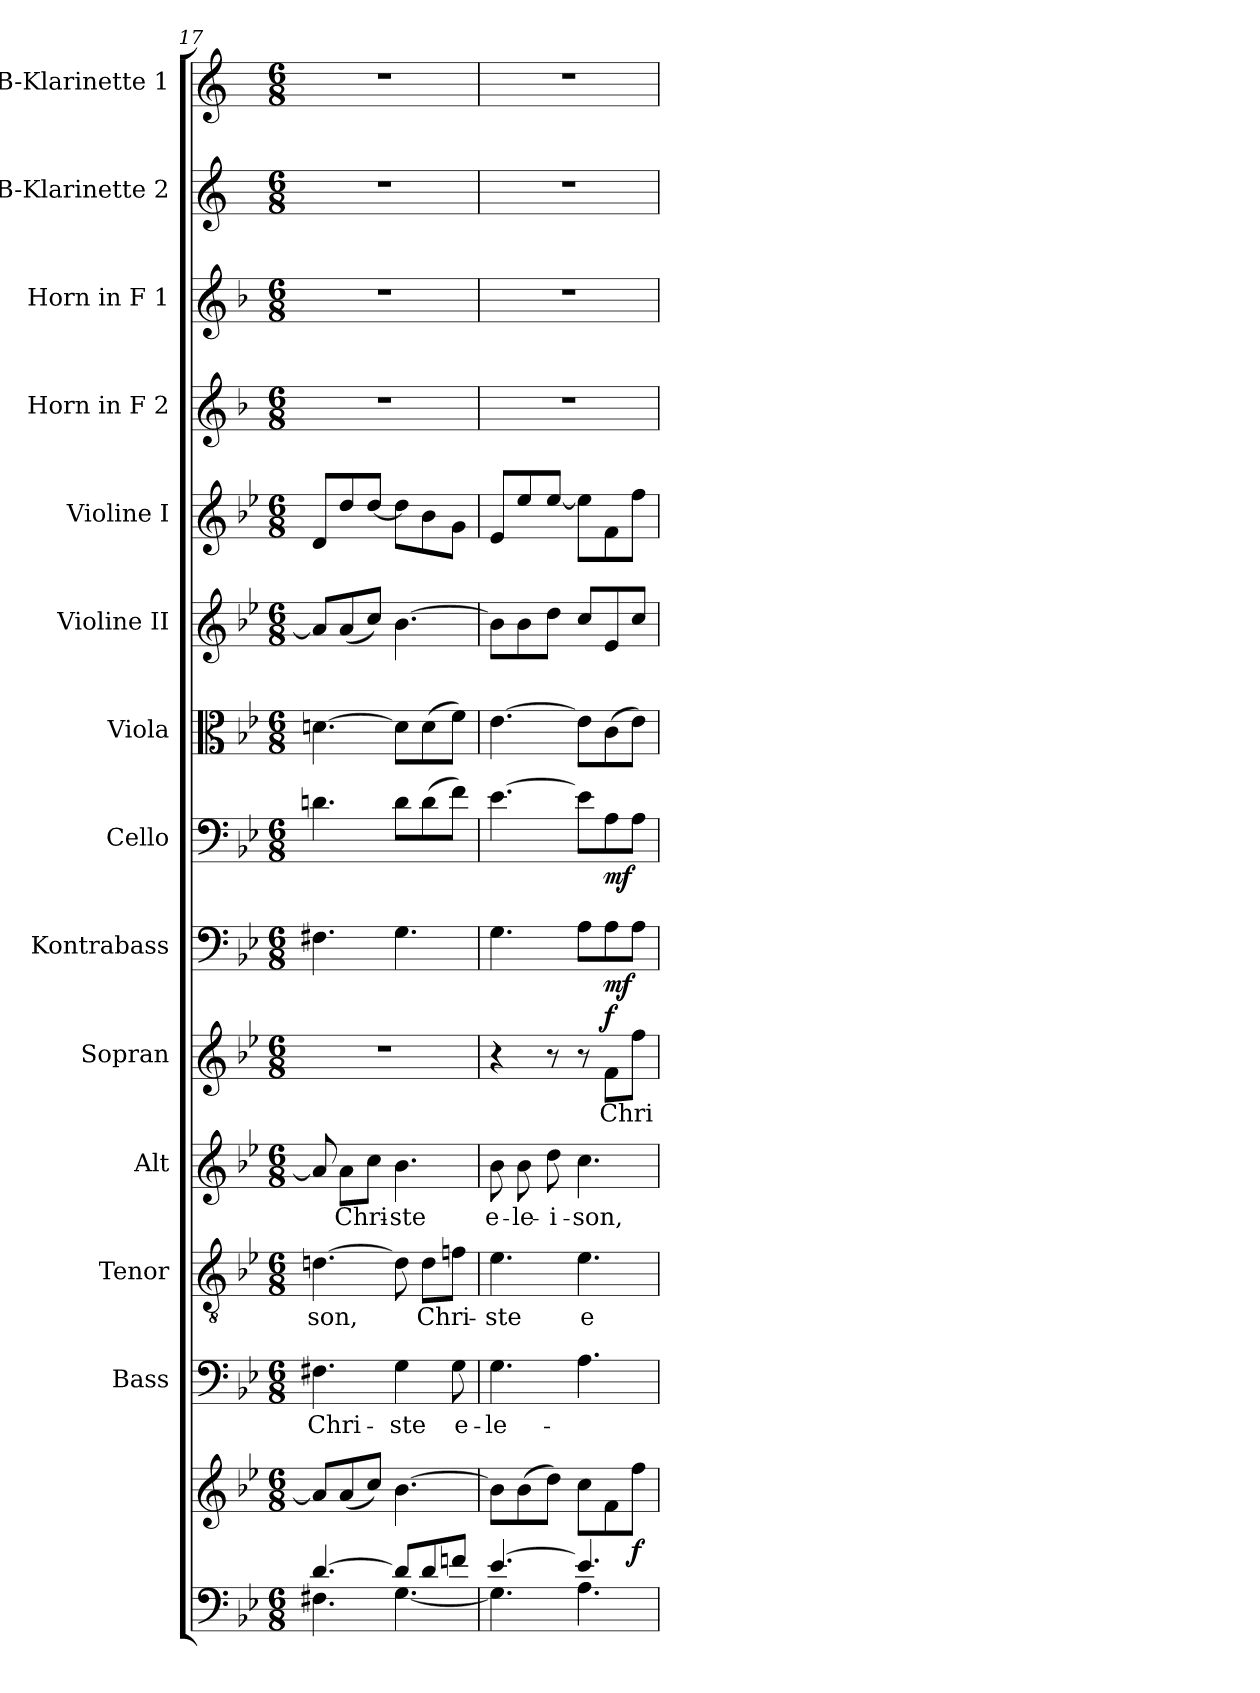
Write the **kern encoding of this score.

**kern	**kern	**dynam	**kern	**text	**kern	**text	**kern	**text	**kern	**text	**dynam	**kern	**dynam	**kern	**dynam	**kern	**kern	**kern	**kern	**kern	**kern	**kern
*part14	*part14	*part14	*part13	*part13	*part12	*part12	*part11	*part11	*part10	*part10	*part10	*part9	*part9	*part8	*part8	*part7	*part6	*part5	*part4	*part3	*part2	*part1
*staff15	*staff14	*staff14/15	*staff13	*staff13	*staff12	*staff12	*staff11	*staff11	*staff10	*staff10	*staff10	*staff9	*staff9	*staff8	*staff8	*staff7	*staff6	*staff5	*staff4	*staff3	*staff2	*staff1
*	*	*	*I"Bass	*	*I"Tenor	*	*I"Alt	*	*I"Sopran	*	*	*I"Kontrabass	*	*I"Cello	*	*I"Viola	*I"Violine II	*I"Violine I	*I"Horn in F 2	*I"Horn in F 1	*I"B-Klarinette 2	*I"B-Klarinette 1
*	*	*	*I'B.	*	*I'T.	*	*I'A.	*	*I'S.	*	*	*I'Kb.	*	*	*	*I'Vla.	*I'Vl. II	*I'Vl. I	*	*	*I'B Kl. 2	*I'B Kl. 1
*clefF4	*clefG2	*	*clefF4	*	*clefGv2	*	*clefG2	*	*clefG2	*	*	*clefF4	*	*clefF4	*	*clefC3	*clefG2	*clefG2	*clefG2	*clefG2	*clefG2	*clefG2
*	*	*	*	*	*	*	*	*	*	*	*	*ITrd7c12	*	*	*	*	*	*	*ITrd4c7	*ITrd4c7	*ITrd1c2	*ITrd1c2
*k[b-e-]	*k[b-e-]	*	*k[b-e-]	*	*k[b-e-]	*	*k[b-e-]	*	*k[b-e-]	*	*	*k[b-e-]	*	*k[b-e-]	*	*k[b-e-]	*k[b-e-]	*k[b-e-]	*k[b-e-]	*k[b-e-]	*k[b-e-]	*k[b-e-]
*B-:	*B-:	*	*B-:	*	*B-:	*	*B-:	*	*B-:	*	*	*B-:	*	*B-:	*	*B-:	*B-:	*B-:	*B-:	*B-:	*B-:	*B-:
*M6/8	*M6/8	*	*M6/8	*	*M6/8	*	*M6/8	*	*M6/8	*	*	*M6/8	*	*M6/8	*	*M6/8	*M6/8	*M6/8	*M6/8	*M6/8	*M6/8	*M6/8
=17	=17	=17	=17	=17	=17	=17	=17	=17	=17	=17	=17	=17	=17	=17	=17	=17	=17	=17	=17	=17	=17	=17
*^	*	*	*	*	*	*	*	*	*	*	*	*	*	*	*	*	*	*	*	*	*	*
!	!	!	!	!	!LO:LY:b	!	!LO:LY:b	!	!	!	!	!	!	!	!	!	!	!	!	!	!	!	!
[>4.d/	4.F#X\	8a/L]	.	4.F#X\	Chri-	[4.dn\	-son,	8a/]	.	2.r	.	.	4.FF#X\	.	4.dn\	.	[4.dn\	8a/L]	8d/L	2.r	2.r	2.r	2.r
!	!	!	!	!	!	!	!	!	!LO:LY:b	!	!	!	!	!	!	!	!	!	!	!	!	!	!
.	.	(<8a/	.	.	.	.	.	8a\L	Chri-	.	.	.	.	.	.	.	.	(<8a/	8dd/	.	.	.	.
.	.	8cc/J)	.	.	.	.	.	8cc\J	.	.	.	.	.	.	.	.	.	8cc/J)	[8dd/J	.	.	.	.
!	!	!	!	!	!LO:LY:b	!	!	!	!LO:LY:b	!	!	!	!	!	!	!	!	!	!	!	!	!	!
8d/L]	[<4.G\	[4.b-\	.	4G\	-ste	8d\]	.	4.b-\	-ste	.	.	.	4.GG\	.	8d\L	.	8d\L]	[4.b-\	8dd\L]	.	.	.	.
!	!	!	!	!	!	!	!LO:LY:b	!	!	!	!	!	!	!	!	!	!	!	!	!	!	!	!
8d/	.	.	.	.	.	8d\L	Chri-	.	.	.	.	.	.	.	(>8d\	.	(>8d\	.	8b-\	.	.	.	.
!	!	!	!	!	!LO:LY:b	!	!	!	!	!	!	!	!	!	!	!	!	!	!	!	!	!	!
8fn/J	.	.	.	8G\	e-	8fn\J	.	.	.	.	.	.	.	.	8f\J)	.	8f\J)	.	8g\J	.	.	.	.
=18	=18	=18	=18	=18	=18	=18	=18	=18	=18	=18	=18	=18	=18	=18	=18	=18	=18	=18	=18	=18	=18	=18	=18
!	!	!	!	!	!LO:LY:b	!	!LO:LY:b	!	!LO:LY:b	!	!	!	!	!	!	!	!	!	!	!	!	!	!
[>4.e-/	4.G\]	8b-\L]	.	4.G\	-le-	4.e-\	-ste	8b-\	e-	4r	.	.	4.GG\	.	[4.e-\	.	[4.e-\	8b-\L]	8e-/L	2.r	2.r	2.r	2.r
!	!	!	!	!	!	!	!	!	!LO:LY:b	!	!	!	!	!	!	!	!	!	!	!	!	!	!
.	.	(>8b-\	.	.	.	.	.	8b-\	-le-	.	.	.	.	.	.	.	.	8b-\	8ee-/	.	.	.	.
!	!	!	!	!	!	!	!	!	!LO:LY:b	!	!	!	!	!	!	!	!	!	!	!	!	!	!
.	.	8dd\J)	.	.	.	.	.	8dd\	-i-	8r	.	.	.	.	.	.	.	8dd\J	[8ee-/J	.	.	.	.
!	!	!	!	!	!	!	!LO:LY:b	!	!LO:LY:b	!	!	!	!	!	!	!	!	!	!	!	!	!	!
4.e-/]	4.A\	8cc\L	.	4.A\	.	4.e-\	e-	4.cc\	-son,	8r	.	.	8AA\L	.	8e-\L]	.	8e-\L]	8cc/L	8ee-\L]	.	.	.	.
!	!	!	!	!	!	!	!	!	!	!	!LO:LY:b	!LO:DY:a	!	!LO:DY:b	!	!LO:DY:b	!	!	!	!	!	!	!
.	.	8f\	.	.	.	.	.	.	.	8f\L	Chri-	f	8AA\	mf	8A\	mf	(>8c\	8e-/	8f\	.	.	.	.
!	!	!	!LO:DY:b	!	!	!	!	!	!	!	!	!	!	!	!	!	!	!	!	!	!	!	!
.	.	8ff\J	f	.	.	.	.	.	.	8ff\J	.	.	8AA\J	.	8A\J	.	8e-\J)	8cc/J	8ff\J	.	.	.	.
*v	*v	*	*	*	*	*	*	*	*	*	*	*	*	*	*	*	*	*	*	*	*	*	*
=	=	=	=	=	=	=	=	=	=	=	=	=	=	=	=	=	=	=	=	=	=	=
*-	*-	*-	*-	*-	*-	*-	*-	*-	*-	*-	*-	*-	*-	*-	*-	*-	*-	*-	*-	*-	*-	*-
